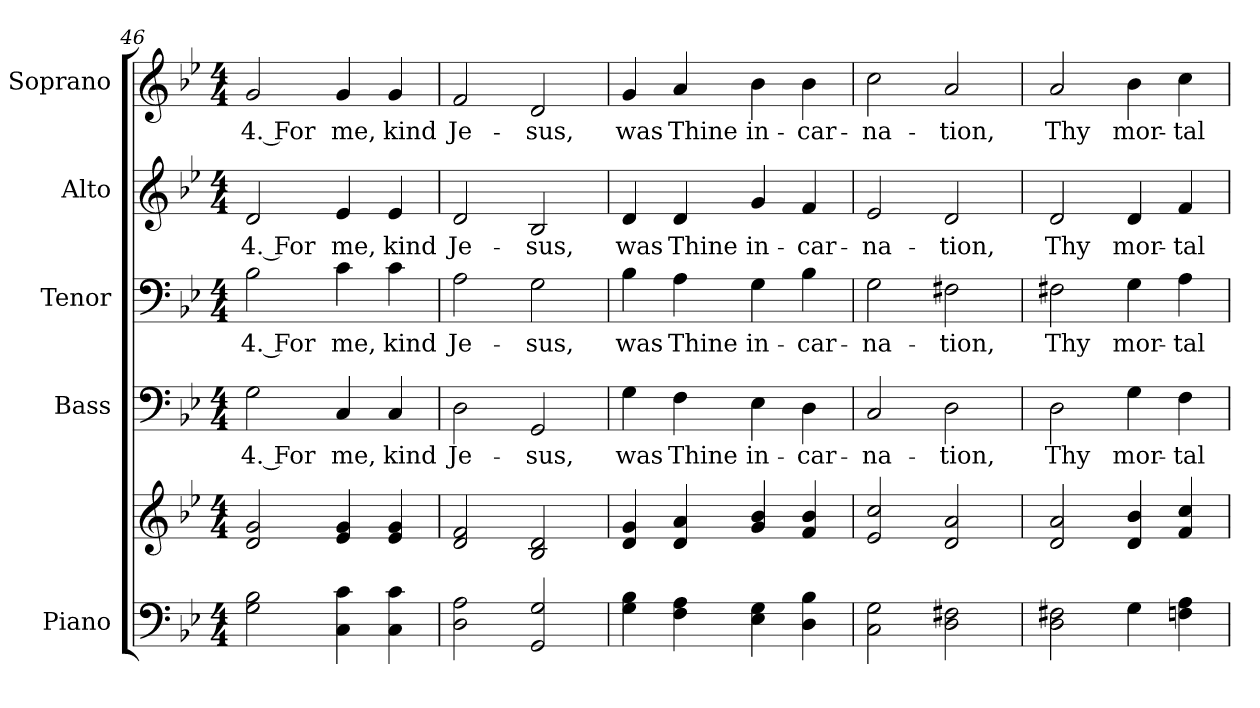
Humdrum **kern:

**kern	**kern	**kern	**text	**kern	**text	**kern	**text	**kern	**text
*part5	*part5	*part4	*part4	*part3	*part3	*part2	*part2	*part1	*part1
*staff6	*staff5	*staff4	*staff4	*staff3	*staff3	*staff2	*staff2	*staff1	*staff1
*I"Piano	*	*I"Bass	*	*I"Tenor	*	*I"Alto	*	*I"Soprano	*
*I'Pno.	*	*I'B.	*	*I'T.	*	*I'A.	*	*I'S.	*
*clefF4	*clefG2	*clefF4	*	*clefF4	*	*clefG2	*	*clefG2	*
*k[b-e-]	*k[b-e-]	*k[b-e-]	*	*k[b-e-]	*	*k[b-e-]	*	*k[b-e-]	*
*B-:	*B-:	*B-:	*	*B-:	*	*B-:	*	*B-:	*
*M4/4	*M4/4	*M4/4	*	*M4/4	*	*M4/4	*	*M4/4	*
=46	=46	=46	=46	=46	=46	=46	=46	=46	=46
!	!	!	!LO:LY:b:color=#000000	!	!	!	!	!	!
!	!	!	!	!	!LO:LY:b:color=#000000	!	!	!	!
!	!	!	!	!	!	!	!LO:LY:b:color=#000000	!	!
!	!	!	!	!	!	!	!	!	!LO:LY:b:color=#000000
2Gi\ 2B-i	2di/ 2gi	2Gi\	4. For	2B-i\	4. For	2di/	4. For	2gi/	4. For
!	!	!	!LO:LY:b:color=#000000	!	!	!	!	!	!
!	!	!	!	!	!LO:LY:b:color=#000000	!	!	!	!
!	!	!	!	!	!	!	!LO:LY:b:color=#000000	!	!
!	!	!	!	!	!	!	!	!	!LO:LY:b:color=#000000
4Ci\ 4ci	4e-i/ 4gi	4Ci/	me,	4ci\	me,	4e-i/	me,	4gi/	me,
!	!	!	!LO:LY:b:color=#000000	!	!	!	!	!	!
!	!	!	!	!	!LO:LY:b:color=#000000	!	!	!	!
!	!	!	!	!	!	!	!LO:LY:b:color=#000000	!	!
!	!	!	!	!	!	!	!	!	!LO:LY:b:color=#000000
4Ci\ 4ci	4e-i/ 4gi	4Ci/	kind	4ci\	kind	4e-i/	kind	4gi/	kind
=47	=47	=47	=47	=47	=47	=47	=47	=47	=47
!	!	!	!LO:LY:b:color=#000000	!	!	!	!	!	!
!	!	!	!	!	!LO:LY:b:color=#000000	!	!	!	!
!	!	!	!	!	!	!	!LO:LY:b:color=#000000	!	!
!	!	!	!	!	!	!	!	!	!LO:LY:b:color=#000000
2Di\ 2Ai	2di/ 2fi	2Di\	Je-	2Ai\	Je-	2di/	Je-	2fi/	Je-
!	!	!	!LO:LY:b:color=#000000	!	!	!	!	!	!
!	!	!	!	!	!LO:LY:b:color=#000000	!	!	!	!
!	!	!	!	!	!	!	!LO:LY:b:color=#000000	!	!
!	!	!	!	!	!	!	!	!	!LO:LY:b:color=#000000
2GGi/ 2Gi	2B-i/ 2di	2GGi/	-sus,	2Gi\	-sus,	2B-i/	-sus,	2di/	-sus,
!!LO:PB:g=z
=48	=48	=48	=48	=48	=48	=48	=48	=48	=48
!	!	!	!LO:LY:b:color=#000000	!	!	!	!	!	!
!	!	!	!	!	!LO:LY:b:color=#000000	!	!	!	!
!	!	!	!	!	!	!	!LO:LY:b:color=#000000	!	!
!	!	!	!	!	!	!	!	!	!LO:LY:b:color=#000000
4Gi\ 4B-i	4di/ 4gi	4Gi\	was	4B-i\	was	4di/	was	4gi/	was
!	!	!	!LO:LY:b:color=#000000	!	!	!	!	!	!
!	!	!	!	!	!LO:LY:b:color=#000000	!	!	!	!
!	!	!	!	!	!	!	!LO:LY:b:color=#000000	!	!
!	!	!	!	!	!	!	!	!	!LO:LY:b:color=#000000
4Fi\ 4Ai	4di/ 4ai	4Fi\	Thine	4Ai\	Thine	4di/	Thine	4ai/	Thine
!	!	!	!LO:LY:b:color=#000000	!	!	!	!	!	!
!	!	!	!	!	!LO:LY:b:color=#000000	!	!	!	!
!	!	!	!	!	!	!	!LO:LY:b:color=#000000	!	!
!	!	!	!	!	!	!	!	!	!LO:LY:b:color=#000000
4E-i\ 4Gi	4gi/ 4b-i	4E-i\	in-	4Gi\	in-	4gi/	in-	4b-i\	in-
!	!	!	!LO:LY:b:color=#000000	!	!	!	!	!	!
!	!	!	!	!	!LO:LY:b:color=#000000	!	!	!	!
!	!	!	!	!	!	!	!LO:LY:b:color=#000000	!	!
!	!	!	!	!	!	!	!	!	!LO:LY:b:color=#000000
4Di\ 4B-i	4fi/ 4b-i	4Di\	-car-	4B-i\	-car-	4fi/	-car-	4b-i\	-car-
=49	=49	=49	=49	=49	=49	=49	=49	=49	=49
!	!	!	!LO:LY:b:color=#000000	!	!	!	!	!	!
!	!	!	!	!	!LO:LY:b:color=#000000	!	!	!	!
!	!	!	!	!	!	!	!LO:LY:b:color=#000000	!	!
!	!	!	!	!	!	!	!	!	!LO:LY:b:color=#000000
2Ci\ 2Gi	2e-i/ 2cci	2Ci/	-na-	2Gi\	-na-	2e-i/	-na-	2cci\	-na-
!	!	!	!LO:LY:b:color=#000000	!	!	!	!	!	!
!	!	!	!	!	!LO:LY:b:color=#000000	!	!	!	!
!	!	!	!	!	!	!	!LO:LY:b:color=#000000	!	!
!	!	!	!	!	!	!	!	!	!LO:LY:b:color=#000000
2Di\ 2F#Xi	2di/ 2ai	2Di\	-tion,	2F#Xi\	-tion,	2di/	-tion,	2ai/	-tion,
!!LO:PB:g=z
=50	=50	=50	=50	=50	=50	=50	=50	=50	=50
!	!	!	!LO:LY:b:color=#000000	!	!	!	!	!	!
!	!	!	!	!	!LO:LY:b:color=#000000	!	!	!	!
!	!	!	!	!	!	!	!LO:LY:b:color=#000000	!	!
!	!	!	!	!	!	!	!	!	!LO:LY:b:color=#000000
2Di\ 2F#Xi	2di/ 2ai	2Di\	Thy	2F#Xi\	Thy	2di/	Thy	2ai/	Thy
!	!	!	!LO:LY:b:color=#000000	!	!	!	!	!	!
!	!	!	!	!	!LO:LY:b:color=#000000	!	!	!	!
!	!	!	!	!	!	!	!LO:LY:b:color=#000000	!	!
!	!	!	!	!	!	!	!	!	!LO:LY:b:color=#000000
4Gi\	4di/ 4b-i	4Gi\	mor-	4Gi\	mor-	4di/	mor-	4b-i\	mor-
!	!	!	!LO:LY:b:color=#000000	!	!	!	!	!	!
!	!	!	!	!	!LO:LY:b:color=#000000	!	!	!	!
!	!	!	!	!	!	!	!LO:LY:b:color=#000000	!	!
!	!	!	!	!	!	!	!	!	!LO:LY:b:color=#000000
4Fni\ 4Ai	4fi/ 4cci	4Fi\	-tal	4Ai\	-tal	4fi/	-tal	4cci\	-tal
=	=	=	=	=	=	=	=	=	=
*-	*-	*-	*-	*-	*-	*-	*-	*-	*-
